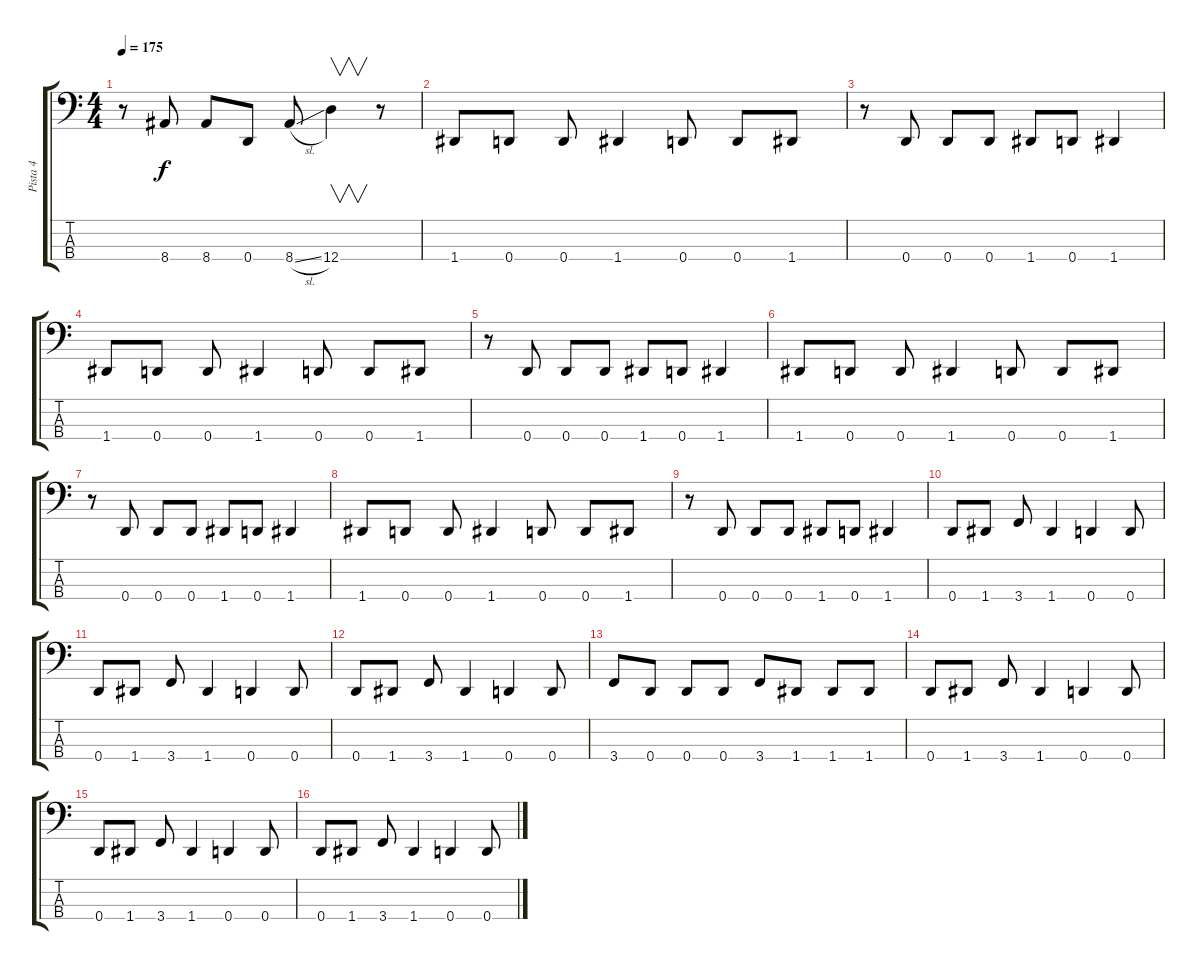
\track ("Pista 4" "Pista 4") {instrument electricbasspick}
\staff {score tabs}
\tuning (G2 D2 A1 D1) {hide}
\ts (4 4)
\tempo 175
\clef f4
\ks c
r.8{dy f} 8.4.8 8.4.8 0.4.8 8.4{sl}.8 12.4.4{v} r.8 |
1.4.8 0.4.8 0.4.8 1.4.4 0.4.8 0.4.8 1.4.8 |
r.8 0.4.8 0.4.8 0.4.8 1.4.8 0.4.8 1.4.4 |
1.4.8 0.4.8 0.4.8 1.4.4 0.4.8 0.4.8 1.4.8 |
r.8 0.4.8 0.4.8 0.4.8 1.4.8 0.4.8 1.4.4 |
1.4.8 0.4.8 0.4.8 1.4.4 0.4.8 0.4.8 1.4.8 |
r.8 0.4.8 0.4.8 0.4.8 1.4.8 0.4.8 1.4.4 |
1.4.8 0.4.8 0.4.8 1.4.4 0.4.8 0.4.8 1.4.8 |
r.8 0.4.8 0.4.8 0.4.8 1.4.8 0.4.8 1.4.4 |
0.4.8 1.4.8 3.4.8 1.4.4 0.4.4 0.4.8 |
0.4.8 1.4.8 3.4.8 1.4.4 0.4.4 0.4.8 |
0.4.8 1.4.8 3.4.8 1.4.4 0.4.4 0.4.8 |
3.4.8 0.4.8 0.4.8 0.4.8 3.4.8 1.4.8 1.4.8 1.4.8 |
0.4.8 1.4.8 3.4.8 1.4.4 0.4.4 0.4.8 |
0.4.8 1.4.8 3.4.8 1.4.4 0.4.4 0.4.8 |
0.4.8 1.4.8 3.4.8 1.4.4 0.4.4 0.4.8
